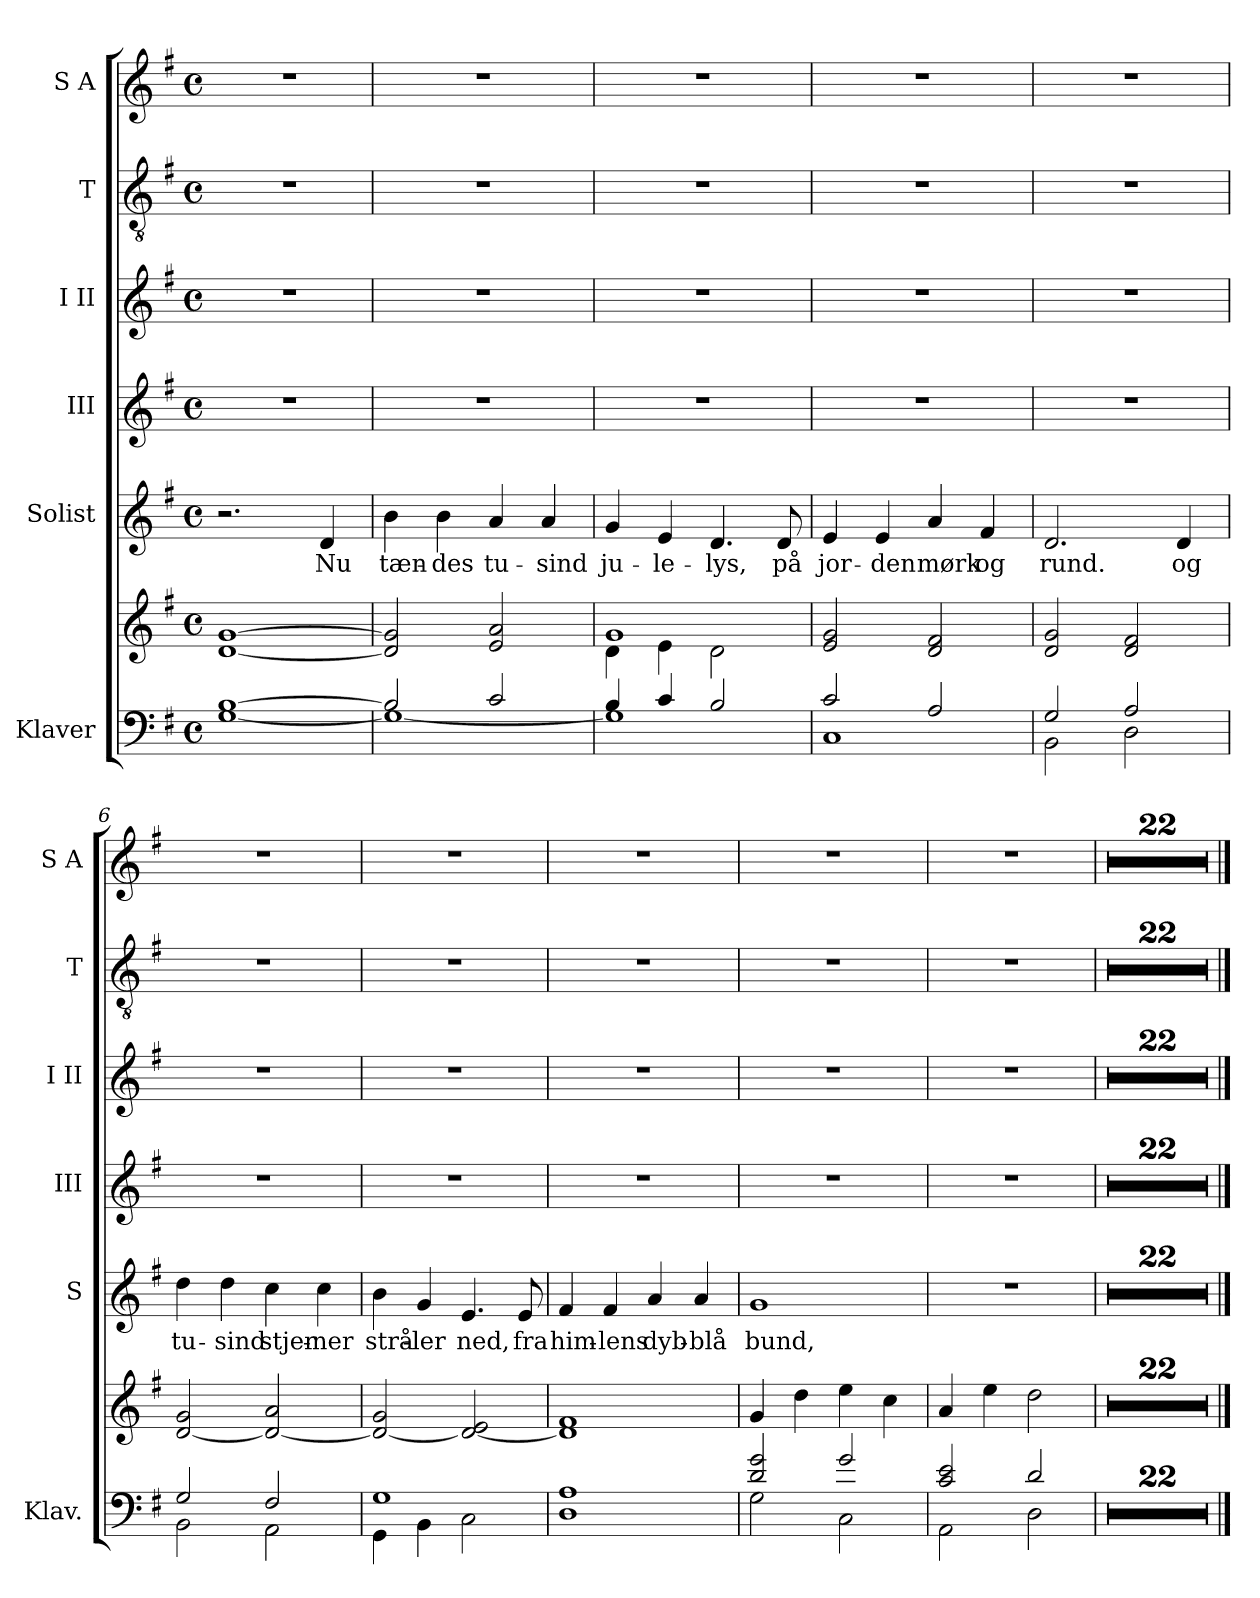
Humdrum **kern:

**kern	**kern	**kern	**text	**kern	**kern	**kern	**kern
*part6	*part6	*part5	*part5	*part4	*part3	*part2	*part1
*staff7	*staff6	*staff5	*staff5	*staff4	*staff3	*staff2	*staff1
*I"Klaver	*	*I"Solist	*	*I"III	*I"I II	*I"T	*I"S A
*I'Klav.	*	*I'S	*	*I'III	*I'I II	*I'T	*I'S A
*clefF4	*clefG2	*clefG2	*	*clefG2	*clefG2	*clefGv2	*clefG2
*k[f#]	*k[f#]	*k[f#]	*	*k[f#]	*k[f#]	*k[f#]	*k[f#]
*M4/4	*M4/4	*M4/4	*	*M4/4	*M4/4	*M4/4	*M4/4
*met(c)	*met(c)	*met(c)	*	*met(c)	*met(c)	*met(c)	*met(c)
*MM100	*MM100	*MM100	*	*MM100	*MM100	*MM100	*MM100
=1	=1	=1	=1	=1	=1	=1	=1
*^	*	*	*	*	*	*	*
[1B	[1G	[1d [1g	2.r	.	1r	1r	1r	1r
!	!	!	!	!LO:LY:b	!	!	!	!
.	.	.	4d/	Nu	.	.	.	.
=2	=2	=2	=2	=2	=2	=2	=2	=2
!	!	!	!	!LO:LY:b	!	!	!	!
2B/]	1G_	2d/] 2g/]	4b\	tæn-	1r	1r	1r	1r
!	!	!	!	!LO:LY:b	!	!	!	!
.	.	.	4b\	-des	.	.	.	.
!	!	!	!	!LO:LY:b	!	!	!	!
2c/	.	2e/ 2a/	4a/	tu-	.	.	.	.
!	!	!	!	!LO:LY:b	!	!	!	!
.	.	.	4a/	-sind	.	.	.	.
=3	=3	=3	=3	=3	=3	=3	=3	=3
*	*	*^	*	*	*	*	*	*
!	!	!	!	!	!LO:LY:b	!	!	!	!
4B/	1G]	1g	4d\	4g/	ju-	1r	1r	1r	1r
!	!	!	!	!	!LO:LY:b	!	!	!	!
4c/	.	.	4e\	4e/	-le-	.	.	.	.
!	!	!	!	!	!LO:LY:b	!	!	!	!
2B/	.	.	2d\	4.d/	-lys,	.	.	.	.
!	!	!	!	!	!LO:LY:b	!	!	!	!
.	.	.	.	8d/	på	.	.	.	.
*	*	*v	*v	*	*	*	*	*	*
=4	=4	=4	=4	=4	=4	=4	=4	=4
!	!	!	!	!LO:LY:b	!	!	!	!
2c/	1C	2e/ 2g/	4e/	jor-	1r	1r	1r	1r
!	!	!	!	!LO:LY:b	!	!	!	!
.	.	.	4e/	-den	.	.	.	.
!	!	!	!	!LO:LY:b	!	!	!	!
2A/	.	2d/ 2f#/	4a/	mørk	.	.	.	.
!	!	!	!	!LO:LY:b	!	!	!	!
.	.	.	4f#/	og	.	.	.	.
=5	=5	=5	=5	=5	=5	=5	=5	=5
!	!	!	!	!LO:LY:b	!	!	!	!
2G/	2BB\	2d/ 2g/	2.d/	rund.	1r	1r	1r	1r
2A/	2D\	2d/ 2f#/	.	.	.	.	.	.
!	!	!	!	!LO:LY:b	!	!	!	!
.	.	.	4d/	og	.	.	.	.
=6	=6	=6	=6	=6	=6	=6	=6	=6
!	!	!	!	!LO:LY:b	!	!	!	!
2G/	2BB\	[2d/ 2g/	4dd\	tu-	1r	1r	1r	1r
!	!	!	!	!LO:LY:b	!	!	!	!
.	.	.	4dd\	-sind	.	.	.	.
!	!	!	!	!LO:LY:b	!	!	!	!
2F#/	2AA\	2d/_ 2a/	4cc\	stjer-	.	.	.	.
!	!	!	!	!LO:LY:b	!	!	!	!
.	.	.	4cc\	-ner	.	.	.	.
!!LO:PB:g=z
=7	=7	=7	=7	=7	=7	=7	=7	=7
!	!	!	!	!LO:LY:b	!	!	!	!
1G	4GG\	2d/_ 2g/	4b\	strå-	1r	1r	1r	1r
!	!	!	!	!LO:LY:b	!	!	!	!
.	4BB\	.	4g/	-ler	.	.	.	.
!	!	!	!	!LO:LY:b	!	!	!	!
.	2C\	2d/_ 2e/	4.e/	ned,	.	.	.	.
!	!	!	!	!LO:LY:b	!	!	!	!
.	.	.	8e/	fra	.	.	.	.
=8	=8	=8	=8	=8	=8	=8	=8	=8
!	!	!	!	!LO:LY:b	!	!	!	!
1A	1D	1d] 1f#	4f#/	him-	1r	1r	1r	1r
!	!	!	!	!LO:LY:b	!	!	!	!
.	.	.	4f#/	-lens	.	.	.	.
!	!	!	!	!LO:LY:b	!	!	!	!
.	.	.	4a/	dyb-	.	.	.	.
!	!	!	!	!LO:LY:b	!	!	!	!
.	.	.	4a/	-blå	.	.	.	.
=9	=9	=9	=9	=9	=9	=9	=9	=9
!	!	!	!	!LO:LY:b	!	!	!	!
2d/ 2g/	2G\	4g/	1g	bund,	1r	1r	1r	1r
.	.	4dd\	.	.	.	.	.	.
2g/	2C\	4ee\	.	.	.	.	.	.
.	.	4cc\	.	.	.	.	.	.
=10	=10	=10	=10	=10	=10	=10	=10	=10
2c/ 2e/	2AA\	4a/	1r	.	1r	1r	1r	1r
.	.	4ee\	.	.	.	.	.	.
2d/	2D\	2dd\	.	.	.	.	.	.
*v	*v	*	*	*	*	*	*	*
=11	=11	=11	=11	=11	=11	=11	=11
1r	1r	1r	.	1r	1r	1r	1r
=12	=12	=12	=12	=12	=12	=12	=12
1r	1r	1r	.	1r	1r	1r	1r
=13	=13	=13	=13	=13	=13	=13	=13
1r	1r	1r	.	1r	1r	1r	1r
=14	=14	=14	=14	=14	=14	=14	=14
1r	1r	1r	.	1r	1r	1r	1r
=15	=15	=15	=15	=15	=15	=15	=15
1r	1r	1r	.	1r	1r	1r	1r
=16	=16	=16	=16	=16	=16	=16	=16
1r	1r	1r	.	1r	1r	1r	1r
=17	=17	=17	=17	=17	=17	=17	=17
1r	1r	1r	.	1r	1r	1r	1r
!!LO:PB:g=z
=18	=18	=18	=18	=18	=18	=18	=18
1r	1r	1r	.	1r	1r	1r	1r
=19	=19	=19	=19	=19	=19	=19	=19
1r	1r	1r	.	1r	1r	1r	1r
=20	=20	=20	=20	=20	=20	=20	=20
1r	1r	1r	.	1r	1r	1r	1r
=21	=21	=21	=21	=21	=21	=21	=21
1r	1r	1r	.	1r	1r	1r	1r
=22	=22	=22	=22	=22	=22	=22	=22
1r	1r	1r	.	1r	1r	1r	1r
=23	=23	=23	=23	=23	=23	=23	=23
1r	1r	1r	.	1r	1r	1r	1r
=24	=24	=24	=24	=24	=24	=24	=24
1r	1r	1r	.	1r	1r	1r	1r
=25	=25	=25	=25	=25	=25	=25	=25
1r	1r	1r	.	1r	1r	1r	1r
=26	=26	=26	=26	=26	=26	=26	=26
1r	1r	1r	.	1r	1r	1r	1r
=27	=27	=27	=27	=27	=27	=27	=27
1r	1r	1r	.	1r	1r	1r	1r
=28	=28	=28	=28	=28	=28	=28	=28
1r	1r	1r	.	1r	1r	1r	1r
=29	=29	=29	=29	=29	=29	=29	=29
1r	1r	1r	.	1r	1r	1r	1r
=30	=30	=30	=30	=30	=30	=30	=30
1r	1r	1r	.	1r	1r	1r	1r
=31	=31	=31	=31	=31	=31	=31	=31
1r	1r	1r	.	1r	1r	1r	1r
=32	=32	=32	=32	=32	=32	=32	=32
1r	1r	1r	.	1r	1r	1r	1r
==	==	==	==	==	==	==	==
*-	*-	*-	*-	*-	*-	*-	*-
